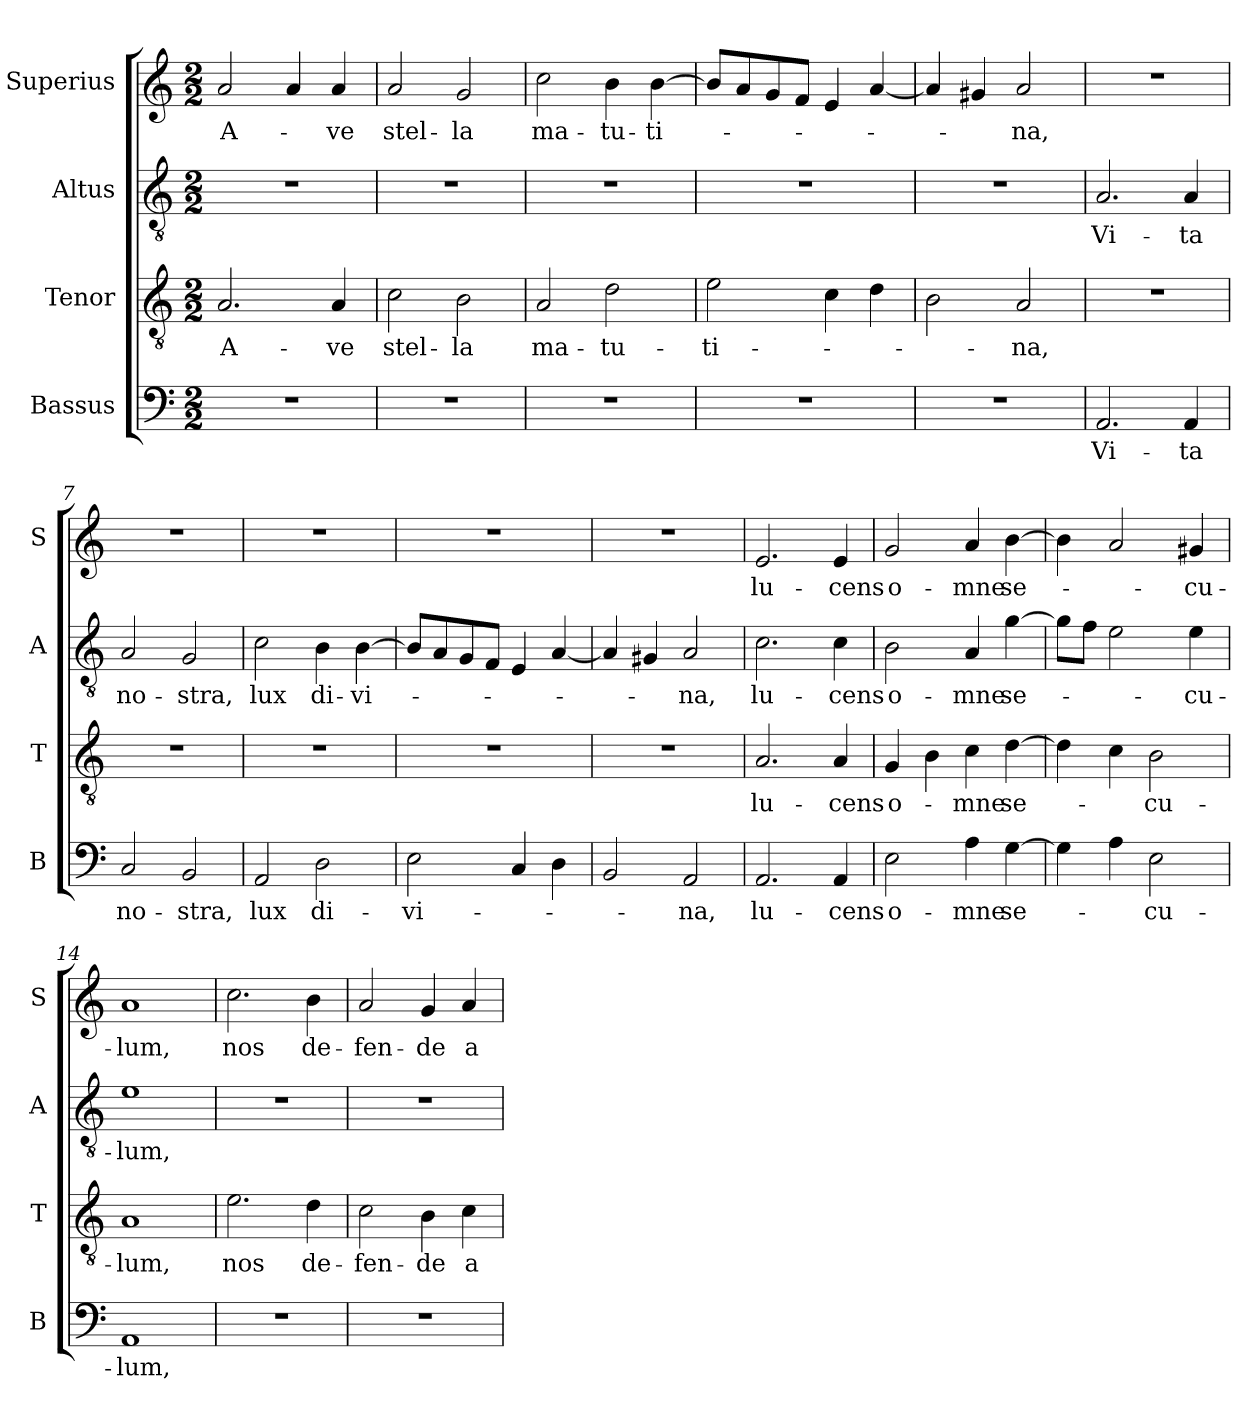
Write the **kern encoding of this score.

**kern	**text	**kern	**text	**kern	**text	**kern	**text
*part4	*part4	*part3	*part3	*part2	*part2	*part1	*part1
*staff4	*staff4	*staff3	*staff3	*staff2	*staff2	*staff1	*staff1
*I"Bassus	*	*I"Tenor	*	*I"Altus	*	*I"Superius	*
*I'B	*	*I'T	*	*I'A	*	*I'S	*
*clefF4	*	*clefGv2	*	*clefGv2	*	*clefG2	*
*k[]	*	*k[]	*	*k[]	*	*k[]	*
*M2/2	*	*M2/2	*	*M2/2	*	*M2/2	*
=1	=1	=1	=1	=1	=1	=1	=1
1r	.	2.A	A-	1r	.	2a	A-
.	.	.	.	.	.	4a	.
.	.	4A	-ve	.	.	4a	-ve
=2	=2	=2	=2	=2	=2	=2	=2
1r	.	2c	stel-	1r	.	2a	stel-
.	.	2B	-la	.	.	2g	-la
=3	=3	=3	=3	=3	=3	=3	=3
1r	.	2A	ma-	1r	.	2cc	ma-
.	.	2d	-tu-	.	.	4b	-tu-
.	.	.	.	.	.	[4b	-ti-
=4	=4	=4	=4	=4	=4	=4	=4
1r	.	2e	-ti-	1r	.	8bL]	.
.	.	.	.	.	.	8a	.
.	.	.	.	.	.	8g	.
.	.	.	.	.	.	8fJ	.
.	.	4c	.	.	.	4e	.
.	.	4d	.	.	.	[4a	.
=5	=5	=5	=5	=5	=5	=5	=5
1r	.	2B	.	1r	.	4a]	.
.	.	.	.	.	.	4g#X	.
.	.	2A	-na,	.	.	2a	-na,
=6	=6	=6	=6	=6	=6	=6	=6
2.AA	Vi-	1r	.	2.A	Vi-	1r	.
4AA	-ta	.	.	4A	-ta	.	.
=7	=7	=7	=7	=7	=7	=7	=7
2C	no-	1r	.	2A	no-	1r	.
2BB	-stra,	.	.	2G	-stra,	.	.
=8	=8	=8	=8	=8	=8	=8	=8
2AA	lux	1r	.	2c	lux	1r	.
2D	di-	.	.	4B	di-	.	.
.	.	.	.	[4B	-vi-	.	.
=9	=9	=9	=9	=9	=9	=9	=9
2E	-vi-	1r	.	8BL]	.	1r	.
.	.	.	.	8A	.	.	.
.	.	.	.	8G	.	.	.
.	.	.	.	8FJ	.	.	.
4C	.	.	.	4E	.	.	.
4D	.	.	.	[4A	.	.	.
=10	=10	=10	=10	=10	=10	=10	=10
2BB	.	1r	.	4A]	.	1r	.
.	.	.	.	4G#X	.	.	.
2AA	-na,	.	.	2A	-na,	.	.
=11	=11	=11	=11	=11	=11	=11	=11
2.AA	lu-	2.A	lu-	2.c	lu-	2.e	lu-
4AA	-cens	4A	-cens	4c	-cens	4e	-cens
=12	=12	=12	=12	=12	=12	=12	=12
2E	o-	4G	o-	2B	o-	2g	o-
.	.	4B	.	.	.	.	.
4A	-mne	4c	-mne	4A	-mne	4a	-mne
[4G	se-	[4d	se-	[4g	se-	[4b	se-
=13	=13	=13	=13	=13	=13	=13	=13
4G]	.	4d]	.	8gL]	.	4b]	.
.	.	.	.	8fJ	.	.	.
4A	.	4c	.	2e	.	2a	.
2E	-cu-	2B	-cu-	.	.	.	.
.	.	.	.	4e	-cu-	4g#X	-cu-
=14	=14	=14	=14	=14	=14	=14	=14
1AA	-lum,	1A	-lum,	1e	-lum,	1a	-lum,
=15	=15	=15	=15	=15	=15	=15	=15
1r	.	2.e	nos	1r	.	2.cc	nos
.	.	4d	de-	.	.	4b	de-
=16	=16	=16	=16	=16	=16	=16	=16
1r	.	2c	-fen-	1r	.	2a	-fen-
.	.	4B	-de	.	.	4g	-de
.	.	4c	a	.	.	4a	a
=	=	=	=	=	=	=	=
*-	*-	*-	*-	*-	*-	*-	*-
